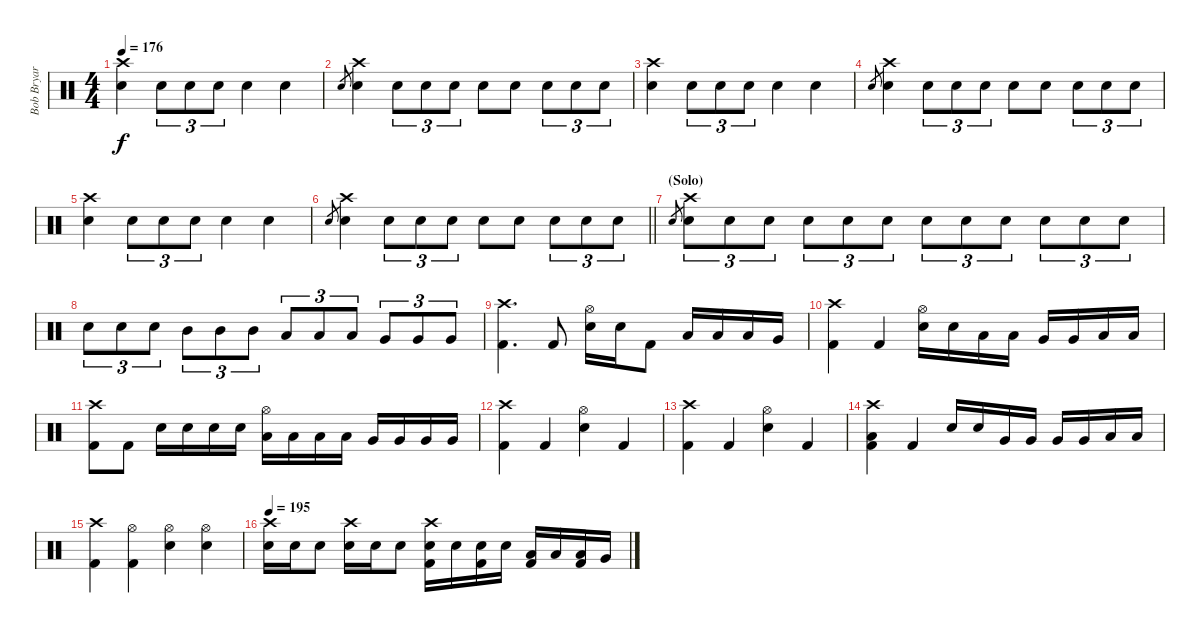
\track ("Bob Bryar (drums)" "Bob Bryar ") {instrument percussion}
\staff {score}
\articulation defaults
\ts (4 4)
\tempo 176
\clef neutral
\ks c
("Crash high (hit)" "Electric Snare (hit)").4{dy f} "Electric Snare (hit)".8{tu (3 2)} "Electric Snare (hit)".8{tu (3 2)} "Electric Snare (hit)".8{tu (3 2)} "Electric Snare (hit)".4 "Electric Snare (hit)".4 |
"Electric Snare (hit)".8{gr} ("Crash high (hit)" "Electric Snare (hit)").4 "Electric Snare (hit)".8{tu (3 2)} "Electric Snare (hit)".8{tu (3 2)} "Electric Snare (hit)".8{tu (3 2)} "Electric Snare (hit)".8 "Electric Snare (hit)".8 "Electric Snare (hit)".8{tu (3 2)} "Electric Snare (hit)".8{tu (3 2)} "Electric Snare (hit)".8{tu (3 2)} |
("Crash high (hit)" "Electric Snare (hit)").4 "Electric Snare (hit)".8{tu (3 2)} "Electric Snare (hit)".8{tu (3 2)} "Electric Snare (hit)".8{tu (3 2)} "Electric Snare (hit)".4 "Electric Snare (hit)".4 |
"Electric Snare (hit)".8{gr} ("Crash high (hit)" "Electric Snare (hit)").4 "Electric Snare (hit)".8{tu (3 2)} "Electric Snare (hit)".8{tu (3 2)} "Electric Snare (hit)".8{tu (3 2)} "Electric Snare (hit)".8 "Electric Snare (hit)".8 "Electric Snare (hit)".8{tu (3 2)} "Electric Snare (hit)".8{tu (3 2)} "Electric Snare (hit)".8{tu (3 2)} |
("Crash high (hit)" "Electric Snare (hit)").4 "Electric Snare (hit)".8{tu (3 2)} "Electric Snare (hit)".8{tu (3 2)} "Electric Snare (hit)".8{tu (3 2)} "Electric Snare (hit)".4 "Electric Snare (hit)".4 |
\barLineRight lightlight "Electric Snare (hit)".8{gr}
("Crash high (hit)" "Electric Snare (hit)").4 "Electric Snare (hit)".8{tu (3 2)} "Electric Snare (hit)".8{tu (3 2)} "Electric Snare (hit)".8{tu (3 2)} "Electric Snare (hit)".8 "Electric Snare (hit)".8 "Electric Snare (hit)".8{tu (3 2)} "Electric Snare (hit)".8{tu (3 2)} "Electric Snare (hit)".8{tu (3 2)} |
\section ("" "(Solo)")
"Electric Snare (hit)".8{gr} ("Crash high (hit)" "Electric Snare (hit)").8{tu (3 2)} "Electric Snare (hit)".8{tu (3 2)} "Electric Snare (hit)".8{tu (3 2)} "Electric Snare (hit)".8{tu (3 2)} "Electric Snare (hit)".8{tu (3 2)} "Electric Snare (hit)".8{tu (3 2)} "Electric Snare (hit)".8{tu (3 2)} "Electric Snare (hit)".8{tu (3 2)} "Electric Snare (hit)".8{tu (3 2)} "Electric Snare (hit)".8{tu (3 2)} "Electric Snare (hit)".8{tu (3 2)} "Electric Snare (hit)".8{tu (3 2)} |
"Electric Snare (hit)".8{tu (3 2)} "Electric Snare (hit)".8{tu (3 2)} "Electric Snare (hit)".8{tu (3 2)} "Mid Tom (hit)".8{tu (3 2)} "Mid Tom (hit)".8{tu (3 2)} "Mid Tom (hit)".8{tu (3 2)} "Low Tom (hit)".8{tu (3 2)} "Low Tom (hit)".8{tu (3 2)} "Low Tom (hit)".8{tu (3 2)} "Very Low Tom (hit)".8{tu (3 2)} "Very Low Tom (hit)".8{tu (3 2)} "Very Low Tom (hit)".8{tu (3 2)} |
("Crash high (hit)" "Kick (hit) 2").4{d} "Kick (hit) 2".8 ("Hi-Hat (open)" "Electric Snare (hit)").16 "Electric Snare (hit)".16 "Kick (hit) 2".8 "Low Tom (hit)".16 "Low Tom (hit)".16 "Low Tom (hit)".16 "Very Low Tom (hit)".16 |
("Crash high (hit)" "Kick (hit) 2").4 "Kick (hit) 2".4 ("Hi-Hat (open)" "Electric Snare (hit)").16 "Electric Snare (hit)".16 "Low Tom (hit)".16 "Low Tom (hit)".16 "Very Low Tom (hit)".16 "Very Low Tom (hit)".16 "Low Floor Tom (hit)".16 "Low Floor Tom (hit)".16 |
("Crash high (hit)" "Kick (hit) 2").8 "Kick (hit) 2".8 "Electric Snare (hit)".16 "Electric Snare (hit)".16 "Electric Snare (hit)".16 "Electric Snare (hit)".16 ("Hi-Hat (open)" "Low Tom (hit)").16 "Low Tom (hit)".16 "Low Tom (hit)".16 "Low Tom (hit)".16 "Very Low Tom (hit)".16 "Very Low Tom (hit)".16 "Very Low Tom (hit)".16 "Very Low Tom (hit)".16 |
("Crash high (hit)" "Kick (hit) 2").4 "Kick (hit) 2".4 ("Hi-Hat (open)" "Electric Snare (hit)").4 "Kick (hit) 2".4 |
("Crash high (hit)" "Kick (hit) 2").4 "Kick (hit) 2".4 ("Hi-Hat (open)" "Electric Snare (hit)").4 "Kick (hit) 2".4 |
("Crash high (hit)" "Low Floor Tom (hit)" "Kick (hit) 2").4 "Kick (hit) 2".4 "Electric Snare (hit)".16 "Electric Snare (hit)".16 "Very Low Tom (hit)".16 "Very Low Tom (hit)".16 "Very Low Tom (hit)".16 "Very Low Tom (hit)".16 "Low Floor Tom (hit)".16 "Low Floor Tom (hit)".16 |
("Crash high (hit)" "Kick (hit) 2").4 ("Hi-Hat (open)" "Kick (hit) 2").4 ("Hi-Hat (open)" "Electric Snare (hit)").4 ("Hi-Hat (open)" "Electric Snare (hit)").4 |
\tempo 195
("Crash high (hit)" "Electric Snare (hit)").16 "Electric Snare (hit)".16 "Electric Snare (hit)".8 ("Crash high (hit)" "Electric Snare (hit)").16 "Electric Snare (hit)".16 "Electric Snare (hit)".8 ("Crash high (hit)" "Electric Snare (hit)" "Kick (hit) 2").16 "Electric Snare (hit)".16 ("Electric Snare (hit)" "Kick (hit) 2").16 "Electric Snare (hit)".16 ("Low Tom (hit)" "Kick (hit) 2").16 "Low Tom (hit)".16 ("Low Tom (hit)" "Kick (hit) 2").16 "Very Low Tom (hit)".16
